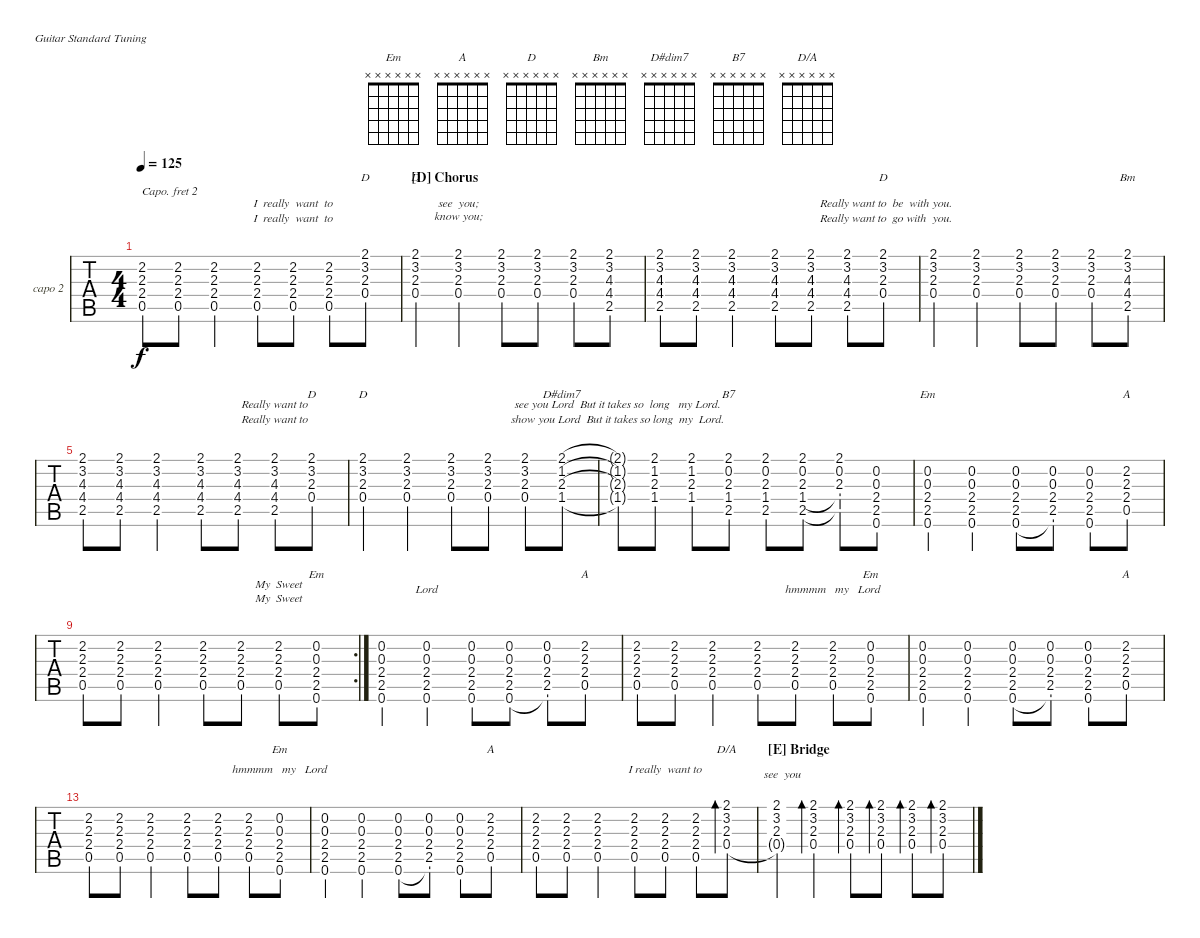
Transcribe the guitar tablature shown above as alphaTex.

\bracketExtendMode nobrackets
\firstSystemTrackNameOrientation horizontal
\otherSystemsTrackNameOrientation horizontal
\defaultBarNumberDisplay FirstOfSystem
\track ("Capo 2nd fret" "capo 2") {instrument acousticguitarsteel}
\staff {tabs}
\capo 2
\tuning (E4 B3 G3 D3 A2 E2)
\chord ("Em" x x x x x x)
\chord ("A" x x x x x x)
\chord ("D" x x x x x x)
\chord ("Bm" x x x x x x)
\chord ("D#dim7" x x x x x x)
\chord ("B7" x x x x x x)
\chord ("D/A" x x x x x x)
\ts (4 4)
\tempo 125
\clef g2
\ks c
(2.2 2.3 2.4 0.5).8{lyrics (0 "") lyrics (1 "") lyrics (2 "") lyrics (3 "") lyrics (4 "") dy f} (2.2 2.3 2.4 0.5).8{lyrics (0 "") lyrics (1 "") lyrics (2 "") lyrics (3 "") lyrics (4 "")} (2.2 2.3 2.4 0.5).4{lyrics (0 "") lyrics (1 "") lyrics (2 "") lyrics (3 "") lyrics (4 "")} (2.2 2.3 2.4 0.5).8{lyrics (0 "") lyrics (1 "") lyrics (2 "") lyrics (3 "") lyrics (4 "")} (2.2 2.3 2.4 0.5).8{lyrics (0 "I  really  want  to ") lyrics (1 "I  really  want  to ") lyrics (2 "") lyrics (3 "") lyrics (4 "")} (2.2 2.3 2.4 0.5).8{lyrics (0 "") lyrics (1 "") lyrics (2 "") lyrics (3 "") lyrics (4 "")} (2.1 3.2 2.3 0.4).8{ch "D" lyrics (0 "") lyrics (1 "") lyrics (2 "") lyrics (3 "") lyrics (4 "")} |
\section ("D" "Chorus")
(2.1 3.2 2.3 0.4).4{ch "D" lyrics (0 "") lyrics (1 "") lyrics (2 "") lyrics (3 "") lyrics (4 "")} (2.1 3.2 2.3 0.4).4{lyrics (0 "see  you;   ") lyrics (1 "know you;   ") lyrics (2 "") lyrics (3 "") lyrics (4 "")} (2.1 3.2 2.3 0.4).8{lyrics (0 "") lyrics (1 "") lyrics (2 "") lyrics (3 "") lyrics (4 "")} (2.1 3.2 2.3 0.4).8{lyrics (0 "") lyrics (1 "") lyrics (2 "") lyrics (3 "") lyrics (4 "")} (2.1 3.2 2.3 0.4).8{lyrics (0 "") lyrics (1 "") lyrics (2 "") lyrics (3 "") lyrics (4 "")} (2.1 3.2 4.3 4.4 2.5).8{lyrics (0 "") lyrics (1 "") lyrics (2 "") lyrics (3 "") lyrics (4 "")} |
(2.1 3.2 4.3 4.4 2.5).8{lyrics (0 "") lyrics (1 "") lyrics (2 "") lyrics (3 "") lyrics (4 "")} (2.1 3.2 4.3 4.4 2.5).8{lyrics (0 "") lyrics (1 "") lyrics (2 "") lyrics (3 "") lyrics (4 "")} (2.1 3.2 4.3 4.4 2.5).4{lyrics (0 "") lyrics (1 "") lyrics (2 "") lyrics (3 "") lyrics (4 "")} (2.1 3.2 4.3 4.4 2.5).8{lyrics (0 "") lyrics (1 "") lyrics (2 "") lyrics (3 "") lyrics (4 "")} (2.1 3.2 4.3 4.4 2.5).8{lyrics (0 "") lyrics (1 "") lyrics (2 "") lyrics (3 "") lyrics (4 "")} (2.1 3.2 4.3 4.4 2.5).8{lyrics (0 "") lyrics (1 "") lyrics (2 "") lyrics (3 "") lyrics (4 "")} (2.1 3.2 2.3 0.4).8{ch "D" lyrics (0 "  Really want to  be  with you.") lyrics (1 "  Really want to  go with  you.") lyrics (2 "") lyrics (3 "") lyrics (4 "")} |
(3.2 2.3 0.4 2.1).4{lyrics (0 "") lyrics (1 "") lyrics (2 "") lyrics (3 "") lyrics (4 "")} (2.1 3.2 2.3 0.4).4{lyrics (0 "") lyrics (1 "") lyrics (2 "") lyrics (3 "") lyrics (4 "")} (2.1 3.2 2.3 0.4).8{lyrics (0 "") lyrics (1 "") lyrics (2 "") lyrics (3 "") lyrics (4 "")} (2.1 3.2 2.3 0.4).8{lyrics (0 "") lyrics (1 "") lyrics (2 "") lyrics (3 "") lyrics (4 "")} (2.1 3.2 2.3 0.4).8{lyrics (0 "") lyrics (1 "") lyrics (2 "") lyrics (3 "") lyrics (4 "")} (2.1 3.2 4.3 4.4 2.5).8{ch "Bm" lyrics (0 "") lyrics (1 "") lyrics (2 "") lyrics (3 "") lyrics (4 "")} |
(2.1 3.2 4.3 4.4 2.5).8{lyrics (0 "") lyrics (1 "") lyrics (2 "") lyrics (3 "") lyrics (4 "")} (2.1 3.2 4.3 4.4 2.5).8{lyrics (0 "") lyrics (1 "") lyrics (2 "") lyrics (3 "") lyrics (4 "")} (2.1 3.2 4.3 4.4 2.5).4{lyrics (0 "") lyrics (1 "") lyrics (2 "") lyrics (3 "") lyrics (4 "")} (2.1 3.2 4.3 4.4 2.5).8{lyrics (0 "") lyrics (1 "") lyrics (2 "") lyrics (3 "") lyrics (4 "")} (2.1 3.2 4.3 4.4 2.5).8{lyrics (0 "") lyrics (1 "") lyrics (2 "") lyrics (3 "") lyrics (4 "")} (2.1 3.2 4.3 4.4 2.5).8{lyrics (0 "Really want to ") lyrics (1 "Really want to ") lyrics (2 "") lyrics (3 "") lyrics (4 "")} (2.1 3.2 2.3 0.4).8{ch "D" lyrics (0 "") lyrics (1 "") lyrics (2 "") lyrics (3 "") lyrics (4 "")} |
(2.1 3.2 2.3 0.4).4{ch "D" lyrics (0 "") lyrics (1 "") lyrics (2 "") lyrics (3 "") lyrics (4 "")} (2.1 3.2 2.3 0.4).4{lyrics (0 "") lyrics (1 "") lyrics (2 "") lyrics (3 "") lyrics (4 "")} (2.1 3.2 2.3 0.4).8{lyrics (0 "") lyrics (1 "") lyrics (2 "") lyrics (3 "") lyrics (4 "")} (2.1 3.2 2.3 0.4).8{lyrics (0 "") lyrics (1 "") lyrics (2 "") lyrics (3 "") lyrics (4 "")} (2.1 3.2 2.3 0.4).8{lyrics (0 "") lyrics (1 "") lyrics (2 "") lyrics (3 "") lyrics (4 "")} (1.2 2.3 1.4 2.1).8{ch "D#dim7" lyrics (0 "") lyrics (1 "") lyrics (2 "") lyrics (3 "") lyrics (4 "")} |
(1.2{t} 2.3{t} 1.4{t} 2.1{t}).8{lyrics (0 "see you Lord  But it takes so  long   my Lord.") lyrics (1 "show you Lord  But it takes so long  my  Lord.") lyrics (2 "") lyrics (3 "") lyrics (4 "")} (1.2 2.3 1.4 2.1).8{lyrics (0 "") lyrics (1 "") lyrics (2 "") lyrics (3 "") lyrics (4 "")} (1.2 2.3 1.4 2.1).8{lyrics (0 "") lyrics (1 "") lyrics (2 "") lyrics (3 "") lyrics (4 "")} (1.4 2.5 2.3 0.2 2.1).8{ch "B7" lyrics (0 "") lyrics (1 "") lyrics (2 "") lyrics (3 "") lyrics (4 "")} (0.2 2.3 1.4 2.5 2.1).8{lyrics (0 "") lyrics (1 "") lyrics (2 "") lyrics (3 "") lyrics (4 "")} (0.2 2.3 1.4 2.5 2.1).8{lyrics (0 "") lyrics (1 "") lyrics (2 "") lyrics (3 "") lyrics (4 "")} (0.2 2.3 1.4{t} 2.5{t} 2.1).8{lyrics (0 "") lyrics (1 "") lyrics (2 "") lyrics (3 "") lyrics (4 "")} (0.2 0.3 2.4 2.5 0.6).8{lyrics (0 "") lyrics (1 "") lyrics (2 "") lyrics (3 "") lyrics (4 "")} |
(0.2 0.3 2.4 2.5 0.6).4{ch "Em" lyrics (0 "") lyrics (1 "") lyrics (2 "") lyrics (3 "") lyrics (4 "")} (0.2 0.3 2.4 2.5 0.6).4{lyrics (0 "") lyrics (1 "") lyrics (2 "") lyrics (3 "") lyrics (4 "")} (0.2 0.3 2.4 2.5 0.6).8{lyrics (0 "") lyrics (1 "") lyrics (2 "") lyrics (3 "") lyrics (4 "")} (0.2 0.3 2.4 2.5 0.6{t}).8{lyrics (0 "") lyrics (1 "") lyrics (2 "") lyrics (3 "") lyrics (4 "")} (0.2 0.3 2.4 2.5 0.6).8{lyrics (0 "") lyrics (1 "") lyrics (2 "") lyrics (3 "") lyrics (4 "")} (2.2 2.3 2.4 0.5).8{ch "A" lyrics (0 "") lyrics (1 "") lyrics (2 "") lyrics (3 "") lyrics (4 "") legatoorigin} |
\rc 2
(2.2 2.3 2.4 0.5).8{lyrics (0 "") lyrics (1 "") lyrics (2 "") lyrics (3 "") lyrics (4 "")} (2.2 2.3 2.4 0.5).8{lyrics (0 "") lyrics (1 "") lyrics (2 "") lyrics (3 "") lyrics (4 "")} (2.2 2.3 2.4 0.5).4{lyrics (0 "") lyrics (1 "") lyrics (2 "") lyrics (3 "") lyrics (4 "")} (2.2 2.3 2.4 0.5).8{lyrics (0 "") lyrics (1 "") lyrics (2 "") lyrics (3 "") lyrics (4 "")} (2.2 2.3 2.4 0.5).8{lyrics (0 "") lyrics (1 "") lyrics (2 "") lyrics (3 "") lyrics (4 "")} (2.2 2.3 2.4 0.5).8{lyrics (0 "My  Sweet") lyrics (1 "My  Sweet ") lyrics (2 "") lyrics (3 "") lyrics (4 "")} (0.2 0.3 2.4 2.5 0.6).8{ch "Em" lyrics (0 "") lyrics (1 "") lyrics (2 "") lyrics (3 "") lyrics (4 "")} |
(0.2 0.3 2.4 2.5 0.6).4{lyrics (0 "") lyrics (1 "") lyrics (2 "") lyrics (3 "") lyrics (4 "")} (0.2 0.3 2.4 2.5 0.6).4{lyrics (0 "") lyrics (1 "Lord") lyrics (2 "") lyrics (3 "") lyrics (4 "")} (0.2 0.3 2.4 2.5 0.6).8{lyrics (0 "") lyrics (1 "") lyrics (2 "") lyrics (3 "") lyrics (4 "")} (0.2 0.3 2.4 2.5 0.6).8{lyrics (0 "") lyrics (1 "") lyrics (2 "") lyrics (3 "") lyrics (4 "")} (0.2 0.3 2.4 2.5 0.6{t}).8{lyrics (0 "") lyrics (1 "") lyrics (2 "") lyrics (3 "") lyrics (4 "")} (2.3 2.4 0.5 2.2).8{ch "A" lyrics (0 "") lyrics (1 "") lyrics (2 "") lyrics (3 "") lyrics (4 "")} |
(2.2 2.3 2.4 0.5).8{lyrics (0 "") lyrics (1 "") lyrics (2 "") lyrics (3 "") lyrics (4 "")} (2.2 2.3 2.4 0.5).8{lyrics (0 "") lyrics (1 "") lyrics (2 "") lyrics (3 "") lyrics (4 "")} (2.2 2.3 2.4 0.5).4{lyrics (0 "") lyrics (1 "") lyrics (2 "") lyrics (3 "") lyrics (4 "")} (2.2 2.3 2.4 0.5).8{lyrics (0 "") lyrics (1 "") lyrics (2 "") lyrics (3 "") lyrics (4 "")} (2.2 2.3 2.4 0.5).8{lyrics (0 "") lyrics (1 "") lyrics (2 "") lyrics (3 "") lyrics (4 "")} (2.2 2.3 2.4 0.5).8{lyrics (0 "") lyrics (1 "hmmmm   my   Lord") lyrics (2 "") lyrics (3 "") lyrics (4 "")} (0.2 0.3 2.4 2.5 0.6).8{ch "Em" lyrics (0 "") lyrics (1 "") lyrics (2 "") lyrics (3 "") lyrics (4 "")} |
(0.2 0.3 2.4 2.5 0.6).4{lyrics (0 "") lyrics (1 "") lyrics (2 "") lyrics (3 "") lyrics (4 "")} (0.2 0.3 2.4 2.5 0.6).4{lyrics (0 "") lyrics (1 "") lyrics (2 "") lyrics (3 "") lyrics (4 "")} (0.2 0.3 2.4 2.5 0.6).8{lyrics (0 "") lyrics (1 "") lyrics (2 "") lyrics (3 "") lyrics (4 "")} (0.2 0.3 2.4 2.5 0.6{t}).8{lyrics (0 "") lyrics (1 "") lyrics (2 "") lyrics (3 "") lyrics (4 "")} (0.2 0.3 2.4 2.5 0.6).8{lyrics (0 "") lyrics (1 "") lyrics (2 "") lyrics (3 "") lyrics (4 "")} (2.2 2.3 2.4 0.5).8{ch "A" lyrics (0 "") lyrics (1 "") lyrics (2 "") lyrics (3 "") lyrics (4 "")} |
(2.2 2.3 2.4 0.5).8{lyrics (0 "") lyrics (1 "") lyrics (2 "") lyrics (3 "") lyrics (4 "")} (2.2 2.3 2.4 0.5).8{lyrics (0 "") lyrics (1 "") lyrics (2 "") lyrics (3 "") lyrics (4 "")} (2.2 2.3 2.4 0.5).4{lyrics (0 "") lyrics (1 "") lyrics (2 "") lyrics (3 "") lyrics (4 "")} (2.2 2.3 2.4 0.5).8{lyrics (0 "") lyrics (1 "") lyrics (2 "") lyrics (3 "") lyrics (4 "")} (2.2 2.3 2.4 0.5).8{lyrics (0 "") lyrics (1 "") lyrics (2 "") lyrics (3 "") lyrics (4 "")} (2.2 2.3 2.4 0.5).8{lyrics (0 "") lyrics (1 "") lyrics (2 "") lyrics (3 "") lyrics (4 "")} (0.2 0.3 2.4 2.5 0.6).8{ch "Em" lyrics (0 "") lyrics (1 "hmmmm   my   Lord") lyrics (2 "") lyrics (3 "") lyrics (4 "")} |
(0.2 0.3 2.4 2.5 0.6).4{lyrics (0 "") lyrics (1 "") lyrics (2 "") lyrics (3 "") lyrics (4 "")} (0.2 0.3 2.4 2.5 0.6).4{lyrics (0 "") lyrics (1 "") lyrics (2 "") lyrics (3 "") lyrics (4 "")} (0.2 0.3 2.4 2.5 0.6).8{lyrics (0 "") lyrics (1 "") lyrics (2 "") lyrics (3 "") lyrics (4 "")} (0.2 0.3 2.4 2.5 0.6{t}).8{lyrics (0 "") lyrics (1 "") lyrics (2 "") lyrics (3 "") lyrics (4 "")} (0.2 0.3 2.4 2.5 0.6).8{lyrics (0 "") lyrics (1 "") lyrics (2 "") lyrics (3 "") lyrics (4 "")} (2.2 2.3 2.4 0.5).8{ch "A" lyrics (0 "") lyrics (1 "") lyrics (2 "") lyrics (3 "") lyrics (4 "")} |
(2.2 2.3 2.4 0.5).8{lyrics (0 "") lyrics (1 "") lyrics (2 "") lyrics (3 "") lyrics (4 "")} (2.2 2.3 2.4 0.5).8{lyrics (0 "") lyrics (1 "") lyrics (2 "") lyrics (3 "") lyrics (4 "")} (2.2 2.3 2.4 0.5).4{lyrics (0 "") lyrics (1 "") lyrics (2 "") lyrics (3 "") lyrics (4 "")} (2.2 2.3 2.4 0.5).8{lyrics (0 "") lyrics (1 "") lyrics (2 "") lyrics (3 "") lyrics (4 "")} (2.2 2.3 2.4 0.5).8{lyrics (0 "") lyrics (1 "I really  want to") lyrics (2 "") lyrics (3 "") lyrics (4 "")} (2.2 2.3 2.4 0.5).8{lyrics (0 "") lyrics (1 "") lyrics (2 "") lyrics (3 "") lyrics (4 "")} (2.1 3.2 2.3 0.4).8{bd 39 ch "D/A" lyrics (0 "") lyrics (1 "") lyrics (2 "") lyrics (3 "") lyrics (4 "")} |
\section ("E" "Bridge")
(2.1 3.2 2.3 0.4{t}).4{lyrics (0 "") lyrics (1 "") lyrics (2 "    see  you") lyrics (3 "") lyrics (4 "")} (2.1 3.2 2.3 0.4).4{bd 39 lyrics (0 "") lyrics (1 "") lyrics (2 "") lyrics (3 "") lyrics (4 "")} (2.1 3.2 2.3 0.4).8{bd 34 lyrics (0 "") lyrics (1 "") lyrics (2 "") lyrics (3 "") lyrics (4 "")} (2.1 3.2 2.3 0.4).8{bd 34 lyrics (0 "") lyrics (1 "") lyrics (2 "") lyrics (3 "") lyrics (4 "")} (2.1 3.2 2.3 0.4).8{bd 34 lyrics (0 "") lyrics (1 "") lyrics (2 "") lyrics (3 "") lyrics (4 "")} (2.1 3.2 2.3 0.4).8{bd 39 lyrics (0 "") lyrics (1 "") lyrics (2 "") lyrics (3 "") lyrics (4 "")}
